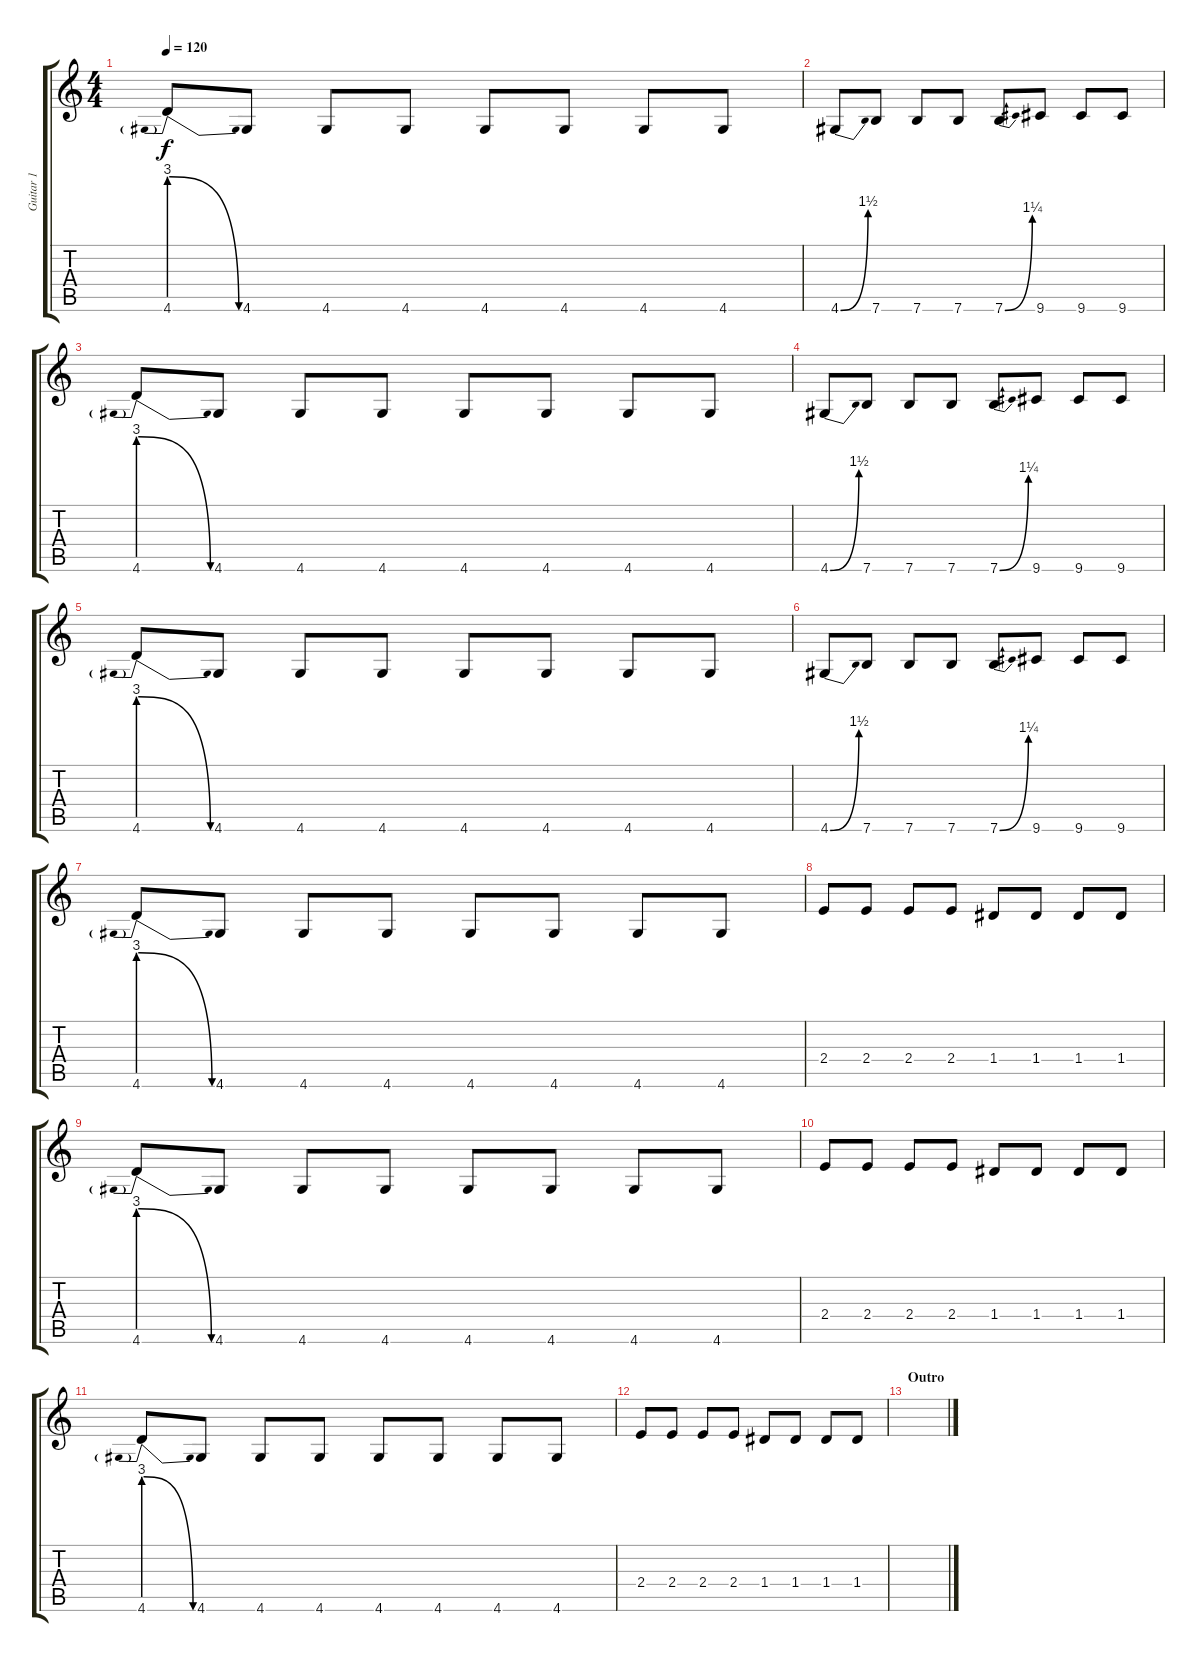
\track ("Guitar 1" "Guitar 1") {instrument electricguitarjazz}
\staff {score tabs}
\tuning (E4 B3 G3 D3 A2 E2) {hide}
\ts (4 4)
\tempo 120
\clef g2
\ks c
4.6{be (prebendrelease 0 12 60 0)}.8{dy f} 4.6.8 4.6.8 4.6.8 4.6.8 4.6.8 4.6.8 4.6.8 |
4.6{be (bend 0 0 60 6)}.8 7.6.8 7.6.8 7.6.8 7.6{be (bend 0 0 60 5)}.8 9.6.8 9.6.8 9.6.8 |
4.6{be (prebendrelease 0 12 60 0)}.8 4.6.8 4.6.8 4.6.8 4.6.8 4.6.8 4.6.8 4.6.8 |
4.6{be (bend 0 0 60 6)}.8 7.6.8 7.6.8 7.6.8 7.6{be (bend 0 0 60 5)}.8 9.6.8 9.6.8 9.6.8 |
4.6{be (prebendrelease 0 12 60 0)}.8 4.6.8 4.6.8 4.6.8 4.6.8 4.6.8 4.6.8 4.6.8 |
4.6{be (bend 0 0 60 6)}.8 7.6.8 7.6.8 7.6.8 7.6{be (bend 0 0 60 5)}.8 9.6.8 9.6.8 9.6.8 |
4.6{be (prebendrelease 0 12 60 0)}.8 4.6.8 4.6.8 4.6.8 4.6.8 4.6.8 4.6.8 4.6.8 |
2.4.8 2.4.8 2.4.8 2.4.8 1.4.8 1.4.8 1.4.8 1.4.8 |
4.6{be (prebendrelease 0 12 60 0)}.8 4.6.8 4.6.8 4.6.8 4.6.8 4.6.8 4.6.8 4.6.8 |
2.4.8 2.4.8 2.4.8 2.4.8 1.4.8 1.4.8 1.4.8 1.4.8 |
4.6{be (prebendrelease 0 12 60 0)}.8 4.6.8 4.6.8 4.6.8 4.6.8 4.6.8 4.6.8 4.6.8 |
2.4.8 2.4.8 2.4.8 2.4.8 1.4.8 1.4.8 1.4.8 1.4.8 |
\section ("" "Outro")
